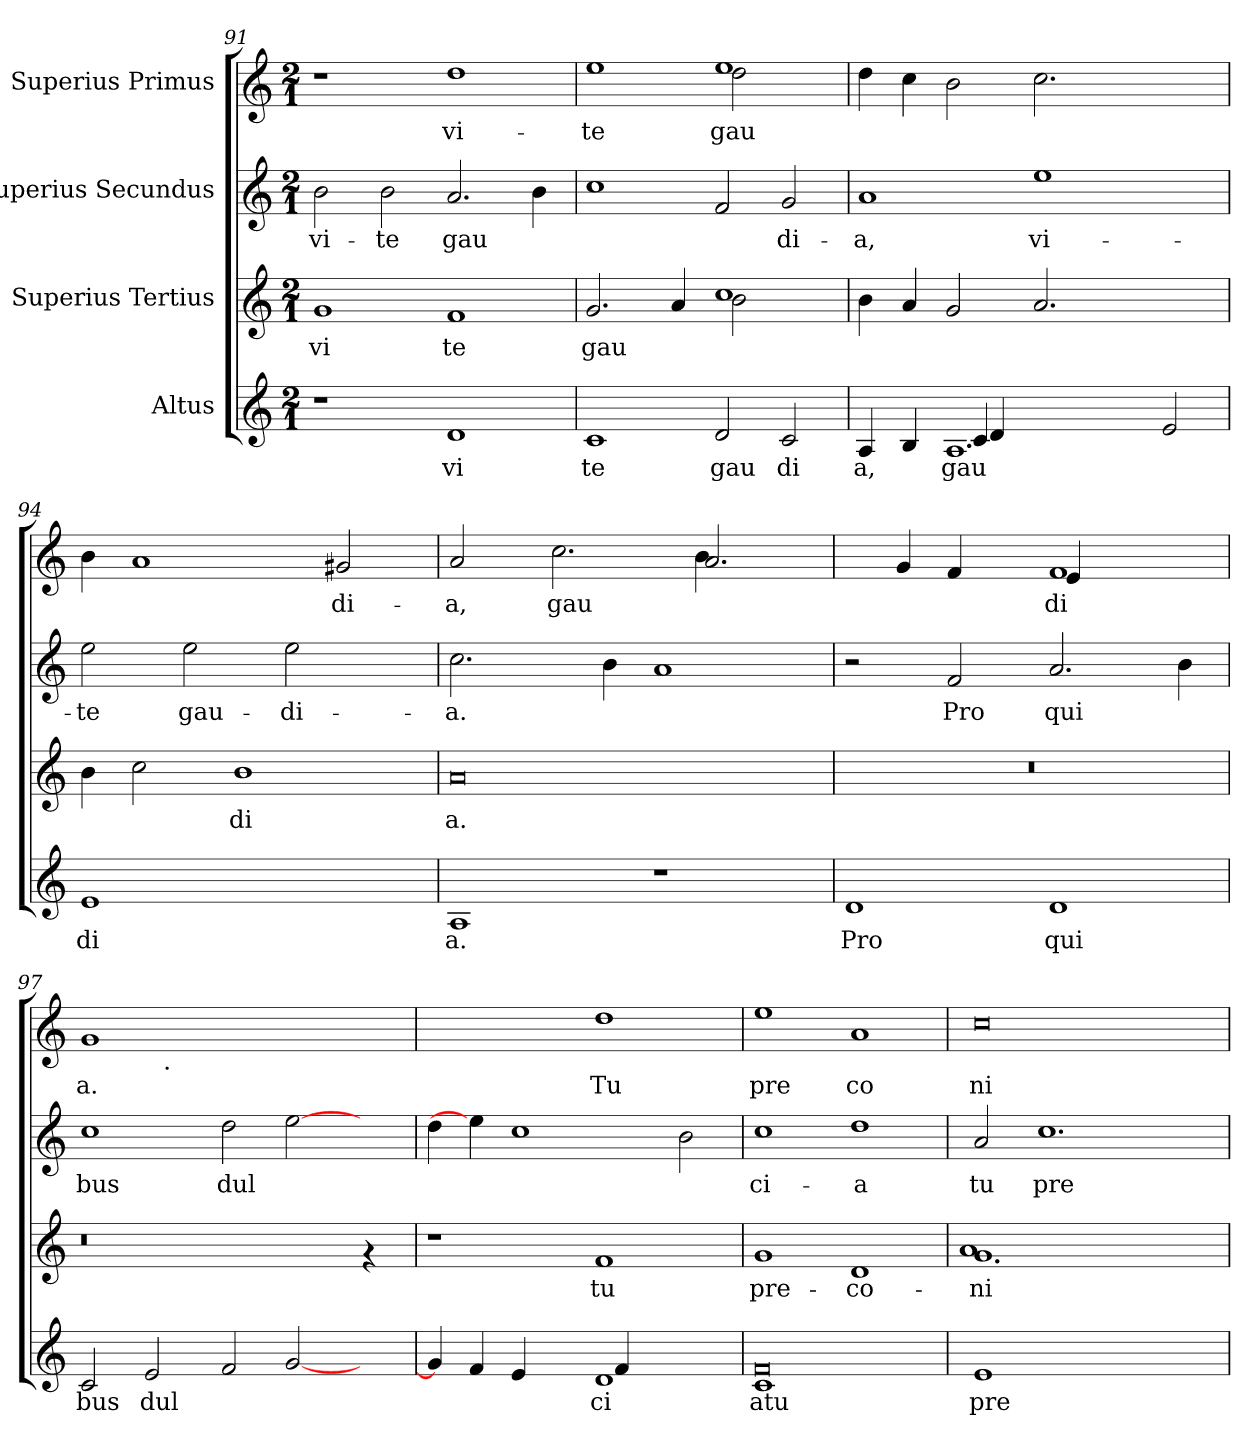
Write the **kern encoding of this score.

**kern	**text	**kern	**text	**kern	**text	**kern	**text
*part4	*part4	*part3	*part3	*part2	*part2	*part1	*part1
*staff4	*staff4	*staff3	*staff3	*staff2	*staff2	*staff1	*staff1
*I"Altus	*	*I"Superius Tertius	*	*I"Superius Secundus	*	*I"Superius Primus	*
*clefG2	*	*clefG2	*	*clefG2	*	*clefG2	*
*k[]	*	*k[]	*	*k[]	*	*k[]	*
*C:	*	*C:	*	*C:	*	*C:	*
*M2/1	*	*M2/1	*	*M2/1	*	*M2/1	*
=91	=91	=91	=91	=91	=91	=91	=91
!	!	!	!LO:LY:b:cj	!	!LO:LY:b:cj	!	!
1r	.	1g	vi	2b\	vi-	1r	.
!	!	!	!	!	!LO:LY:b:cj	!	!
.	.	.	.	2b\	-te	.	.
!	!LO:LY:b:cj	!	!LO:LY:b:cj	!	!LO:LY:b:cj	!	!LO:LY:b:cj
1d	vi	1f	te	2.a/	gau-	1dd	vi-
!	!	!	!	!	!LO:LY:b:cj	!	!
.	.	.	.	4b\	--	.	.
=92	=92	=92	=92	=92	=92	=92	=92
!	!LO:LY:b:cj	!	!LO:LY:b:cj	!	!LO:LY:b:cj	!	!LO:LY:b:cj
*	*	*^	*	*	*	*^	*
1c	te	2.g/	1ryy	gau	1cc	--	1ee	1ryy	-te
!	!	!	!	!LO:LY:b:cj	!	!	!	!	!
.	.	4a/	.	.	.	.	.	.	.
!	!LO:LY:b:cj	!	!	!LO:LY:b:cj	!	!LO:LY:b:cj	!	!	!LO:LY:b:cj
2d/	gau	1cc	2b\	.	2f/	--	1ee	2dd\	gau-
!	!LO:LY:b:cj	!	!	!	!	!LO:LY:b:cj	!	!	!
2c/	di	.	2ryy	.	2g/	-di-	.	2ryy	.
=93	=93	=93	=93	=93	=93	=93	=93	=93	=93
!	!LO:LY:b:cj	!	!	!LO:LY:b:cj	!	!LO:LY:b:cj	!	!	!LO:LY:b:cj
*^	*	*v	*v	*	*	*	*v	*v	*
4A/	2ryy	a,	4b\	.	1a	-a,	4dd\	--
!	!	!LO:LY:b:cj	!	!LO:LY:b:cj	!	!	!	!LO:LY:b:cj
4B/	.	.	4a/	.	.	.	4cc\	--
!	!	!LO:LY:b:cj	!	!LO:LY:b:cj	!	!	!	!LO:LY:b:cj
1.A	4c/	gau	2g/	.	.	.	2b\	--
!	!	!LO:LY:b:cj	!	!	!	!	!	!
.	4d/	.	.	.	.	.	.	.
!	!	!	!	!LO:LY:b:cj	!	!LO:LY:b:cj	!	!LO:LY:b:cj
.	1.ryy	.	2.a/	.	1ee	vi-	2.cc\	--
.	.	.	2.ryy	.	.	.	2.ryy	.
2e/	.	.	.	.	2ryy	.	.	.
*v	*v	*	*	*	*	*	*	*
=94	=94	=94	=94	=94	=94	=94	=94
!	!LO:LY:b:cj	!	!LO:LY:b:cj	!	!LO:LY:b:cj	!	!LO:LY:b:cj
1e	di	4b\	.	2ee\	-te	4b\	--
!	!	!	!LO:LY:b:cj	!	!	!	!LO:LY:b:cj
.	.	2cc\	.	.	.	1a	--
!	!	!	!	!	!LO:LY:b:cj	!	!
.	.	.	.	2ee\	gau-	.	.
!	!	!	!LO:LY:b:cj	!	!	!	!
.	.	1b	di	.	.	.	.
!	!	!	!	!	!LO:LY:b:cj	!	!
2.ryy	.	.	.	2ee\	-di-	.	.
!	!	!	!	!	!	!	!LO:LY:b:cj
.	.	.	.	.	.	2g#/	-di-
.	.	.	.	4ryy	.	.	.
!!LO:PB:g=z
=95	=95	=95	=95	=95	=95	=95	=95
!	!LO:LY:b:cj	!	!LO:LY:b:cj	!	!LO:LY:b:cj	!	!LO:LY:b:cj
*	*	*	*	*	*	*^	*
1A	a.	0a	a.	2.cc\	-a.	2a/	4ryy	-a,
!	!	!	!	!	!	!	!	!LO:LY:b:cj
*	*	*	*	*	*	*v	*v	*
.	.	.	.	.	.	2.cc\	gau
!	!	!	!	!	!LO:LY:b:cj	!	!
.	.	.	.	4b\	.	.	.
!	!	!	!	!	!LO:LY:b:cj	!	!
1r	.	.	.	1a	.	.	.
*	*	*	*	*	*	*^	*
!	!	!	!	!	!	!	!	!LO:LY:b:cj
.	.	.	.	.	.	2.a/	4b\	.
.	.	.	.	.	.	.	2ryy	.
=96	=96	=96	=96	=96	=96	=96	=96	=96
!	!LO:LY:b:cj	!	!	!	!	!	!	!
1d	Pro	0r	.	2r	.	4ryy	1ryy	.
!	!	!	!	!	!	!	!	!LO:LY:b:cj
.	.	.	.	.	.	4g/	.	.
!	!	!	!	!	!LO:LY:b:cj	!	!	!LO:LY:b:cj
.	.	.	.	2f/	Pro	4f/	.	.
.	.	.	.	.	.	4ryy	.	.
!	!LO:LY:b:cj	!	!	!	!LO:LY:b:cj	!	!	!LO:LY:b:cj
1d	qui	.	.	2.a/	qui-	1f	4e/	di
.	.	.	.	.	.	.	2.ryy	.
!	!	!	!	!	!LO:LY:b:cj	!	!	!
.	.	.	.	4b\	--	.	.	.
=97	=97	=97	=97	=97	=97	=97	=97	=97
!	!LO:LY:b:cj	!	!	!	!LO:LY:b:cj	!	!	!LO:LY:b:cj
2c/	bus	0r	.	1cc	-bus	1g	2ryy	a.
!	!LO:LY:b:cj	!	!	!	!	!	!	!
2e/	dul	.	.	.	.	.	16ryy	.
!	!	!	!	!	!	!	!LO:TX:b:t=.	!
.	.	.	.	.	.	.	1ryy	.
!	!LO:LY:b:cj	!	!	!	!LO:LY:b:cj	!	!	!
2f/	.	.	.	2dd\	dul-	1ryy	.	.
!	!LO:LY:b:cj	!	!	!	!LO:LY:b:cj	!	!	!
[2g/	.	.	.	[2ee\	--	.	.	.
.	.	.	.	.	.	.	2ryy	.
4ryy	.	4rf	.	4ryy	.	4ryy	.	.
.	.	.	.	.	.	.	8.ryy	.
=98	=98	=98	=98	=98	=98	=98	=98	=98
*^	*	*	*	*	*	*	*	*
!	!	!	!	!	!	!LO:LY:b:cj	!	!	!
*	*	*	*	*	*	*	*v	*v	*
4g/]	1ryy	.	1r	.	4dd\	--	1ryy	.
!	!	!LO:LY:b:cj	!	!	!	!	!	!
4f/	.	.	.	.	4ee\]	.	.	.
!	!	!LO:LY:b:cj	!	!	!	!LO:LY:b:cj	!	!
4e/	.	.	.	.	1cc	--	.	.
4ryy	.	.	.	.	.	.	.	.
!	!	!LO:LY:b:cj	!	!LO:LY:b:cj	!	!	!	!LO:LY:b:cj
1d	4f/	ci	1f	tu	.	.	1dd	Tu
.	2.ryy	.	.	.	.	.	.	.
!	!	!	!	!	!	!LO:LY:b:cj	!	!
.	.	.	.	.	2b\	--	.	.
=99	=99	=99	=99	=99	=99	=99	=99	=99
!	!	!LO:LY:b:cj	!	!LO:LY:b:cj	!	!LO:LY:b:cj	!	!LO:LY:b:cj
0f	1c	atu	1g	pre-	1cc	-ci-	1ee	pre
!	!	!	!	!LO:LY:b:cj	!	!LO:LY:b:cj	!	!LO:LY:b:cj
.	1ryy	.	1d	-co-	1dd	-a	1a	co
=100	=100	=100	=100	=100	=100	=100	=100	=100
!	!	!LO:LY:b:cj	!	!LO:LY:b:cj	!	!LO:LY:b:cj	!	!LO:LY:b:cj
*v	*v	*	*^	*	*	*	*	*
1e	pre	1.g	1a	-ni-	2a/	tu	0cc	ni
!	!	!	!	!	!	!LO:LY:b:cj	!	!
.	.	.	.	.	1.cc	pre-	.	.
1ryy	.	.	2ryy	.	.	.	.	.
.	.	2ryy	2ryy	.	.	.	.	.
*	*	*v	*v	*	*	*	*	*
=	=	=	=	=	=	=	=
*-	*-	*-	*-	*-	*-	*-	*-
